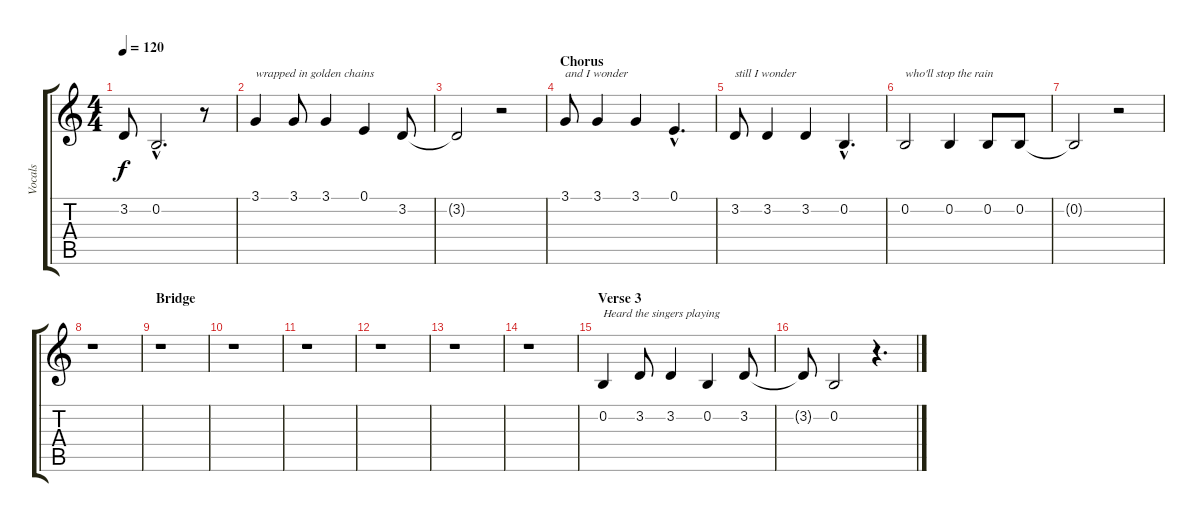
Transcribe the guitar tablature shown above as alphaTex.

\track ("Vocals" "Vocals") {instrument englishhorn}
\staff {score tabs}
\tuning (E4 B3 G3 D3 A2 E2) {hide}
\ts (4 4)
\tempo 120
\clef g2
\ks c
3.2{t}.8{dy f} 0.2{hac}.2{d} r.8 |
3.1.4{txt "wrapped in golden chains"} 3.1.8 3.1.4 0.1.4 3.2.8 |
3.2{t}.2 r.2 |
\section ("" "Chorus")
3.1.8{txt "and I wonder"} 3.1.4 3.1.4 0.1{hac}.4{d} |
3.2.8{txt "still I wonder"} 3.2.4 3.2.4 0.2{hac}.4{d} |
0.2.2{txt "who'll stop the rain"} 0.2.4 0.2.8 0.2.8 |
0.2{t}.2 r.2 |
r.1 |
\section ("" "Bridge")
r.1 |
r.1 |
r.1 |
r.1 |
r.1 |
r.1 |
\section ("" "Verse 3")
0.2.4{txt "Heard the singers playing"} 3.2.8 3.2.4 0.2.4 3.2.8 |
3.2{t}.8 0.2.2 r.4{d}
